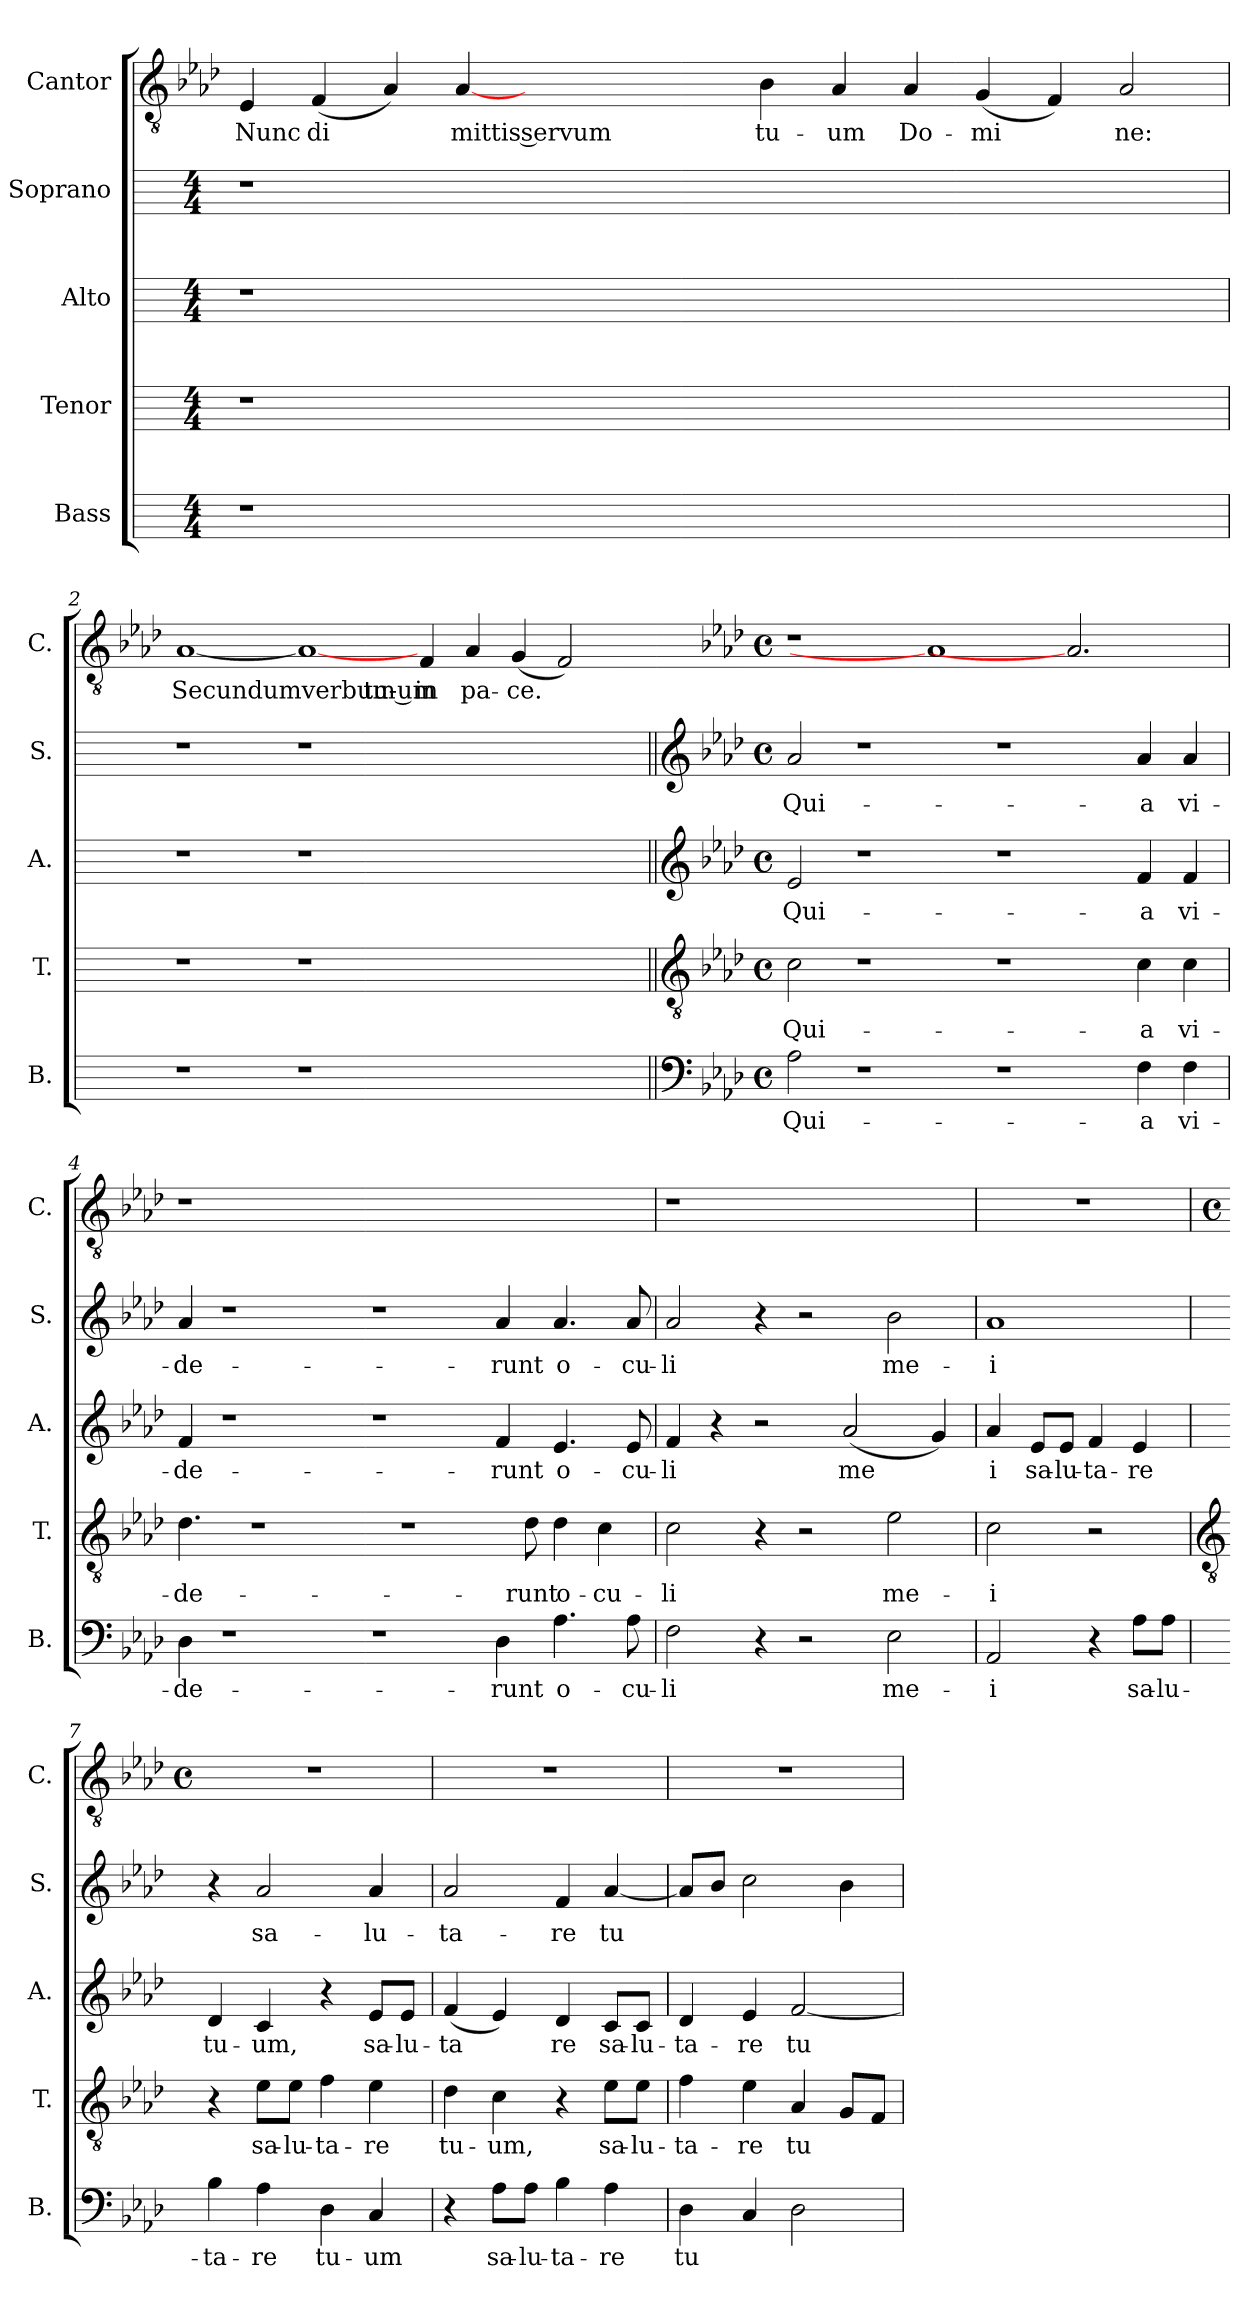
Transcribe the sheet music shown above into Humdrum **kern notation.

**kern	**text	**kern	**text	**kern	**text	**kern	**text	**kern	**text
*part5	*part5	*part4	*part4	*part3	*part3	*part2	*part2	*part1	*part1
*staff5	*staff5	*staff4	*staff4	*staff3	*staff3	*staff2	*staff2	*staff1	*staff1
*I"Bass	*	*I"Tenor	*	*I"Alto	*	*I"Soprano	*	*I"Cantor	*
*I'B.	*	*I'T.	*	*I'A.	*	*I'S.	*	*I'C.	*
*	*	*	*	*	*	*	*	*clefGv2	*
*	*	*	*	*	*	*	*	*k[b-e-a-d-]	*
*	*	*	*	*	*	*	*	*A-:	*
*M4/4	*	*M4/4	*	*M4/4	*	*M4/4	*	*	*
=1	=1	=1	=1	=1	=1	=1	=1	=1	=1
!	!	!	!	!	!	!	!	!	!LO:LY:b
1r	.	1r	.	1r	.	1r	.	4E-	Nunc
!	!	!	!	!	!	!	!	!	!LO:LY:b
.	.	.	.	.	.	.	.	(<4F	di
.	.	.	.	.	.	.	.	4A-)	.
!	!	!	!	!	!	!	!	!	!LO:LY:b
.	.	.	.	.	.	.	.	[4A-	mittis servum
2%7ryy	.	2%7ryy	.	2%7ryy	.	2%7ryy	.	1..ryy	.
!	!	!	!	!	!	!	!	!	!LO:LY:b
.	.	.	.	.	.	.	.	4B-	tu-
!	!	!	!	!	!	!	!	!	!LO:LY:b
.	.	.	.	.	.	.	.	4A-	-um
!	!	!	!	!	!	!	!	!	!LO:LY:b
.	.	.	.	.	.	.	.	4A-	Do-
!	!	!	!	!	!	!	!	!	!LO:LY:b
.	.	.	.	.	.	.	.	(<4G	-mi
.	.	.	.	.	.	.	.	4F)	.
!	!	!	!	!	!	!	!	!	!LO:LY:b
.	.	.	.	.	.	.	.	2A-	ne:
=2	=2	=2	=2	=2	=2	=2	=2	=2	=2
!	!	!	!	!	!	!	!	!	!LO:LY:b
1r	.	1r	.	1r	.	1r	.	[1A-	Secundumverbum tu-um
1r	.	1r	.	1r	.	1r	.	1A-_	.
!	!	!	!	!	!	!	!	!	!LO:LY:b
1ryy	.	1ryy	.	1ryy	.	1ryy	.	4F	in
!	!	!	!	!	!	!	!	!	!LO:LY:b
.	.	.	.	.	.	.	.	4A-	pa-
!	!	!	!	!	!	!	!	!	!LO:LY:b
.	.	.	.	.	.	.	.	(<4G	-ce.
.	.	.	.	.	.	.	.	2F)	.
4ryy	.	4ryy	.	4ryy	.	4ryy	.	.	.
!!LO:LB:g=z
=3||	=3-	=3||	=3-	=3||	=3-	=3||	=3-	=3-	=3-
*clefF4	*	*clefGv2	*	*clefG2	*	*clefG2	*	*	*
*k[b-e-a-d-]	*	*k[b-e-a-d-]	*	*k[b-e-a-d-]	*	*k[b-e-a-d-]	*	*	*
*A-:	*	*A-:	*	*A-:	*	*A-:	*	*	*
*M4/4	*	*M4/4	*	*M4/4	*	*M4/4	*	*M4/4	*
*met(c)	*	*met(c)	*	*met(c)	*	*met(c)	*	*met(c)	*
!	!LO:LY:b	!	!LO:LY:b	!	!LO:LY:b	!	!LO:LY:b	!	!
2A-	Qui-	2c	Qui-	2e-	Qui-	2a-	Qui-	1r	.
1r	.	1r	.	1r	.	1r	.	.	.
.	.	.	.	.	.	.	.	1A-]	.
1r	.	1r	.	1r	.	1r	.	.	.
.	.	.	.	.	.	.	.	2.A-]	.
!	!LO:LY:b	!	!LO:LY:b	!	!LO:LY:b	!	!LO:LY:b	!	!
4F	-a	4c	-a	4f	-a	4a-	-a	.	.
!	!LO:LY:b	!	!LO:LY:b	!	!LO:LY:b	!	!LO:LY:b	!	!
4F	vi-	4c	vi-	4f	vi-	4a-	vi-	4ryy	.
=4	=4	=4	=4	=4	=4	=4	=4	=4	=4
!	!LO:LY:b	!	!LO:LY:b	!	!LO:LY:b	!	!LO:LY:b	!	!
4D-	-de-	4.d-	-de-	4f	-de-	4a-	-de-	1r	.
1r	.	.	.	1r	.	1r	.	.	.
.	.	1r	.	.	.	.	.	.	.
.	.	.	.	.	.	.	.	0ryy	.
1r	.	.	.	1r	.	1r	.	.	.
.	.	1r	.	.	.	.	.	.	.
!	!LO:LY:b	!	!	!	!LO:LY:b	!	!LO:LY:b	!	!
4D-	-runt	.	.	4f	-runt	4a-	-runt	.	.
!	!	!	!LO:LY:b	!	!	!	!	!	!
.	.	8d-	-runt	.	.	.	.	.	.
!	!LO:LY:b	!	!LO:LY:b	!	!LO:LY:b	!	!LO:LY:b	!	!
4.A-	o-	4d-	o-	4.e-	o-	4.a-	o-	.	.
!	!	!	!LO:LY:b	!	!	!	!	!	!
.	.	4c	-cu-	.	.	.	.	.	.
!	!LO:LY:b	!	!	!	!LO:LY:b	!	!LO:LY:b	!	!
8A-	-cu-	.	.	8e-	-cu-	8a-	-cu-	.	.
=5	=5	=5	=5	=5	=5	=5	=5	=5	=5
!	!LO:LY:b	!	!LO:LY:b	!	!LO:LY:b	!	!LO:LY:b	!	!
2F	-li	2c	-li	4f	-li	2a-	-li	1r	.
.	.	.	.	4r	.	.	.	.	.
4r	.	4r	.	2r	.	4r	.	.	.
2r	.	2r	.	.	.	2r	.	.	.
!	!	!	!	!	!LO:LY:b	!	!	!	!
.	.	.	.	(<2a-	me	.	.	2.ryy	.
!	!LO:LY:b	!	!LO:LY:b	!	!	!	!LO:LY:b	!	!
2E-	me-	2e-	me-	.	.	2b-	me-	.	.
.	.	.	.	4g)	.	.	.	.	.
=6	=6	=6	=6	=6	=6	=6	=6	=6	=6
!	!LO:LY:b	!	!LO:LY:b	!	!LO:LY:b	!	!LO:LY:b	!	!
2AA-	-i	2c	-i	4a-	i	1a-	-i	1r	.
!	!	!	!	!	!LO:LY:b	!	!	!	!
.	.	.	.	8e-L	sa-	.	.	.	.
!	!	!	!	!	!LO:LY:b	!	!	!	!
.	.	.	.	8e-J	-lu-	.	.	.	.
!	!	!	!	!	!LO:LY:b	!	!	!	!
4r	.	2r	.	4f	-ta-	.	.	.	.
!	!LO:LY:b	!	!	!	!LO:LY:b	!	!	!	!
8A-L	sa-	.	.	4e-	-re	.	.	.	.
!	!LO:LY:b	!	!	!	!	!	!	!	!
8A-J	-lu-	.	.	.	.	.	.	.	.
!!LO:LB:g=z
=7	=7	=7	=7	=7	=7	=7	=7	=7	=7
*	*	*clefGv2	*	*	*	*	*	*	*
*	*	*	*	*	*	*	*	*M4/4	*
*	*	*	*	*	*	*	*	*met(c)	*
!	!LO:LY:b	!	!	!	!LO:LY:b	!	!	!	!
4B-	-ta-	4r	.	4d-	tu-	4r	.	1r	.
!	!LO:LY:b	!	!LO:LY:b	!	!LO:LY:b	!	!LO:LY:b	!	!
4A-	-re	8e-L	sa-	4c	-um,	2a-	sa-	.	.
!	!	!	!LO:LY:b	!	!	!	!	!	!
.	.	8e-J	-lu-	.	.	.	.	.	.
!	!LO:LY:b	!	!LO:LY:b	!	!	!	!	!	!
4D-	tu-	4f	-ta-	4r	.	.	.	.	.
!	!LO:LY:b	!	!LO:LY:b	!	!LO:LY:b	!	!LO:LY:b	!	!
4C	-um	4e-	-re	8e-L	sa-	4a-	-lu-	.	.
!	!	!	!	!	!LO:LY:b	!	!	!	!
.	.	.	.	8e-J	-lu-	.	.	.	.
=8	=8	=8	=8	=8	=8	=8	=8	=8	=8
!	!	!	!LO:LY:b	!	!LO:LY:b	!	!LO:LY:b	!	!
4r	.	4d-	tu-	(<4f	-ta	2a-	-ta-	1r	.
!	!LO:LY:b	!	!LO:LY:b	!	!	!	!	!	!
8A-L	sa-	4c	-um,	4e-)	.	.	.	.	.
!	!LO:LY:b	!	!	!	!	!	!	!	!
8A-J	-lu-	.	.	.	.	.	.	.	.
!	!LO:LY:b	!	!	!	!LO:LY:b	!	!LO:LY:b	!	!
4B-	-ta-	4r	.	4d-	re	4f	-re	.	.
!	!LO:LY:b	!	!LO:LY:b	!	!LO:LY:b	!	!LO:LY:b	!	!
4A-	-re	8e-L	sa-	8cL	sa-	[4a-	tu	.	.
!	!	!	!LO:LY:b	!	!LO:LY:b	!	!	!	!
.	.	8e-J	-lu-	8cJ	-lu-	.	.	.	.
=9	=9	=9	=9	=9	=9	=9	=9	=9	=9
!	!LO:LY:b	!	!LO:LY:b	!	!LO:LY:b	!	!	!	!
4D-	tu	4f	-ta-	4d-	-ta-	8a-L]	.	1r	.
.	.	.	.	.	.	8b-J	.	.	.
!	!	!	!LO:LY:b	!	!LO:LY:b	!	!	!	!
4C	.	4e-	-re	4e-	-re	2cc	.	.	.
!	!	!	!LO:LY:b	!	!LO:LY:b	!	!	!	!
2D-	.	4A-	tu	[2f	tu	.	.	.	.
.	.	8GL	.	.	.	4b-	.	.	.
.	.	8FJ	.	.	.	.	.	.	.
=	=	=	=	=	=	=	=	=	=
*-	*-	*-	*-	*-	*-	*-	*-	*-	*-
